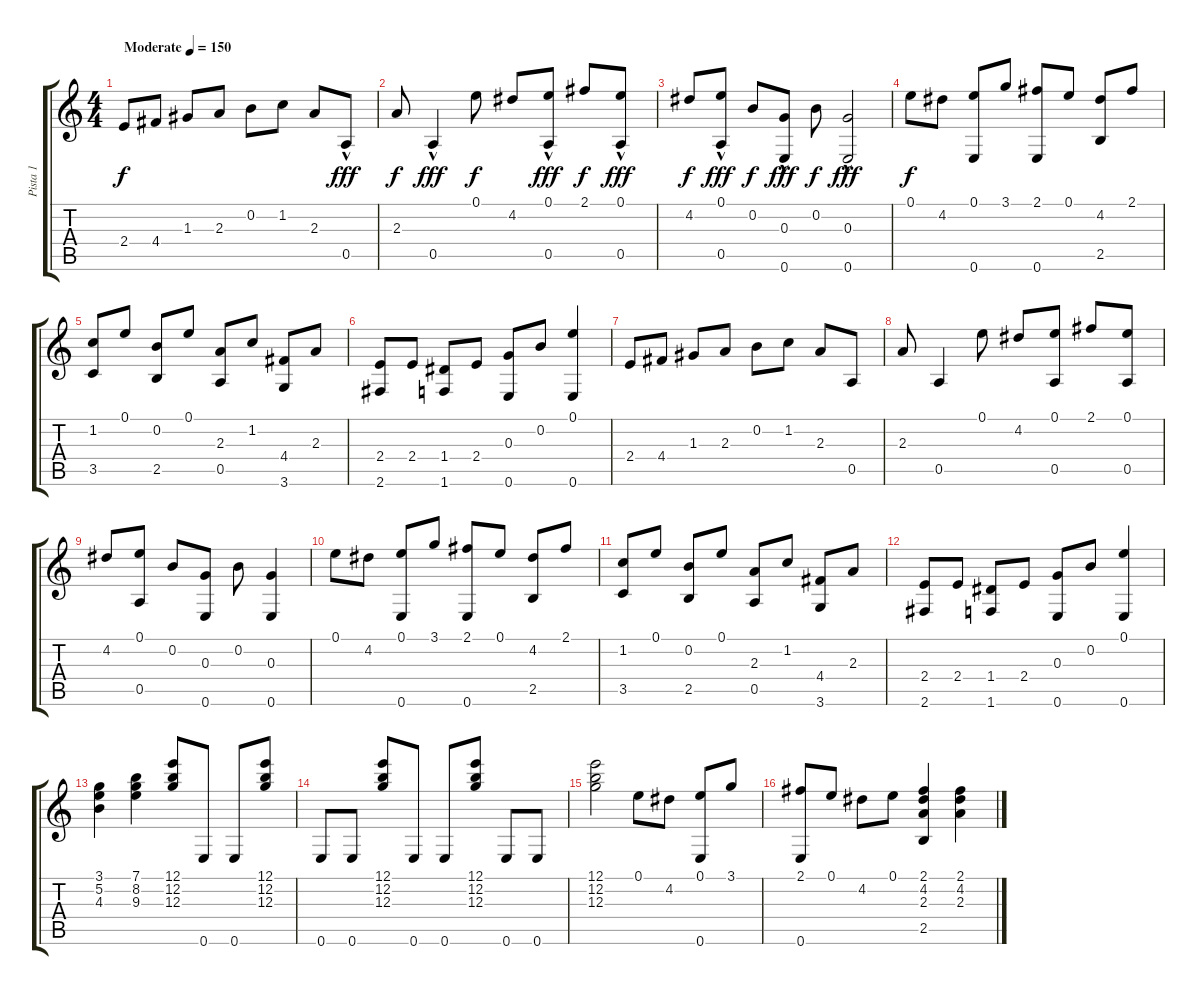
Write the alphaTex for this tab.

\track ("Pista 1" "Pista 1") {instrument acousticguitarnylon}
\staff {score tabs}
\tuning (E4 B3 G3 D3 A2 E2) {hide}
\ts (4 4)
\tempo (150 "Moderate")
\clef g2
\ks c
2.4.8{dy f instrument acousticguitarnylon} 4.4.8 1.3.8 2.3.8 0.2.8 1.2.8 2.3.8 0.5{hac}.8{dy fff} |
2.3.8{dy f} 0.5{hac}.4{dy fff} 0.1.8{dy f} 4.2.8 (0.1 0.5{hac}).8{dy fff} 2.1.8{dy f} (0.1 0.5{hac}).8{dy fff} |
4.2.8{dy f} (0.1 0.5{hac}).8{dy fff} 0.2.8{dy f} (0.3 0.6{hac}).8{dy fff} 0.2.8{dy f} (0.3 0.6{hac}).2{dy fff} |
0.1.8{dy f} 4.2.8 (0.1 0.6).8 3.1.8 (2.1 0.6).8 0.1.8 (4.2 2.5).8 2.1.8 |
(1.2 3.5).8 0.1.8 (0.2 2.5).8 0.1.8 (2.3 0.5).8 1.2.8 (4.4 3.6).8 2.3.8 |
(2.4 2.6).8 2.4.8 (1.4 1.6).8 2.4.8 (0.3 0.6).8 0.2.8 (0.1 0.6).4 |
2.4.8 4.4.8 1.3.8 2.3.8 0.2.8 1.2.8 2.3.8 0.5.8 |
2.3.8 0.5.4 0.1.8 4.2.8 (0.1 0.5).8 2.1.8 (0.1 0.5).8 |
4.2.8 (0.1 0.5).8 0.2.8 (0.3 0.6).8 0.2.8 (0.3 0.6).4 |
0.1.8 4.2.8 (0.1 0.6).8 3.1.8 (2.1 0.6).8 0.1.8 (4.2 2.5).8 2.1.8 |
(1.2 3.5).8 0.1.8 (0.2 2.5).8 0.1.8 (2.3 0.5).8 1.2.8 (4.4 3.6).8 2.3.8 |
(2.4 2.6).8 2.4.8 (1.4 1.6).8 2.4.8 (0.3 0.6).8 0.2.8 (0.1 0.6).4 |
(3.1 5.2 4.3).4 (7.1 8.2 9.3).4 (12.1 12.2 12.3).8 0.6.8 0.6.8 (12.1 12.2 12.3).8 |
0.6.8 0.6.8 (12.1 12.2 12.3).8 0.6.8 0.6.8 (12.1 12.2 12.3).8 0.6.8 0.6.8 |
(12.1 12.2 12.3).2 0.1.8 4.2.8 (0.1 0.6).8 3.1.8 |
(2.1 0.6).8 0.1.8 4.2.8 0.1.8 (2.1 4.2 2.3 2.5).4 (2.1 4.2 2.3).4
